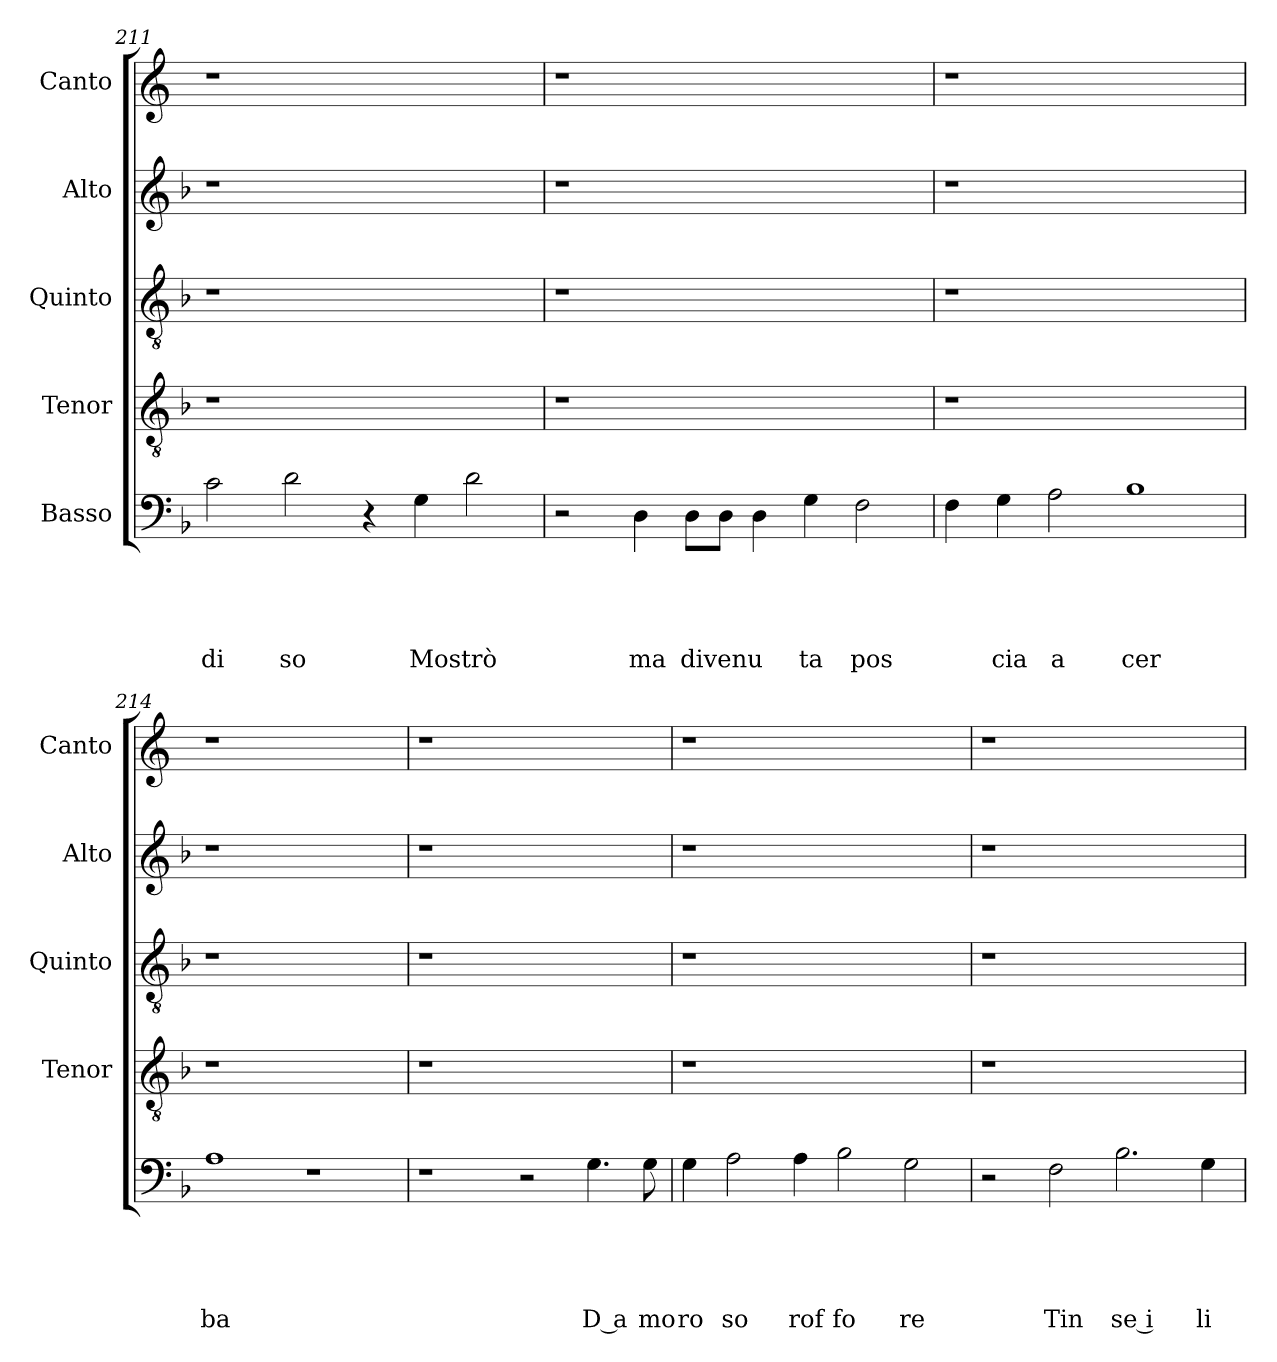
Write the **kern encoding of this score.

**kern	**text	**text	**text	**text	**text	**kern	**kern	**kern	**kern
*part5	*part5	*part5	*part5	*part5	*part5	*part4	*part3	*part2	*part1
*staff5	*staff5	*staff5	*staff5	*staff5	*staff5	*staff4	*staff3	*staff2	*staff1
*I"Basso	*	*	*	*	*	*I"Tenor	*I"Quinto	*I"Alto	*I"Canto
*	*	*	*	*	*	*I'Tenor	*I'Quinto	*I'Alto	*I'Canto
*clefF4	*	*	*	*	*	*clefGv2	*clefGv2	*clefG2	*clefG2
*k[b-]	*	*	*	*	*	*k[b-]	*k[b-]	*k[b-]	*k[]
*F:	*	*	*	*	*	*F:	*F:	*F:	*C:
=211	=211	=211	=211	=211	=211	=211	=211	=211	=211
!	!	!	!	!	!LO:LY:b	!	!	!	!
2c\	.	.	.	.	di	1r	1r	1r	1r
!	!	!	!	!	!LO:LY:b	!	!	!	!
2d\	.	.	.	.	so	.	.	.	.
4r	.	.	.	.	.	1ryy	1ryy	1ryy	1ryy
!	!	!	!	!	!LO:LY:b	!	!	!	!
4G\	.	.	.	.	Mostrò	.	.	.	.
2d\	.	.	.	.	.	.	.	.	.
=212	=212	=212	=212	=212	=212	=212	=212	=212	=212
2r	.	.	.	.	.	1r	1r	1r	1r
!	!	!	!	!	!LO:LY:b	!	!	!	!
4D\	.	.	.	.	ma	.	.	.	.
!	!	!	!	!	!LO:LY:b	!	!	!	!
8D\L	.	.	.	.	divenu	.	.	.	.
8D\J	.	.	.	.	.	.	.	.	.
4D\	.	.	.	.	.	1ryy	1ryy	1ryy	1ryy
!	!	!	!	!	!LO:LY:b	!	!	!	!
4G\	.	.	.	.	ta	.	.	.	.
!	!	!	!	!	!LO:LY:b	!	!	!	!
2F\	.	.	.	.	pos	.	.	.	.
!!LO:LB:g=z
=213	=213	=213	=213	=213	=213	=213	=213	=213	=213
4F\	.	.	.	.	.	1r	1r	1r	1r
!	!	!	!	!	!LO:LY:b	!	!	!	!
4G\	.	.	.	.	cia	.	.	.	.
!	!	!	!	!	!LO:LY:b	!	!	!	!
2A\	.	.	.	.	a	.	.	.	.
!	!	!	!	!	!LO:LY:b	!	!	!	!
1B-	.	.	.	.	cer	1ryy	1ryy	1ryy	1ryy
=214	=214	=214	=214	=214	=214	=214	=214	=214	=214
!	!	!	!	!	!LO:LY:b	!	!	!	!
1A	.	.	.	.	ba	1r	1r	1r	1r
1r	.	.	.	.	.	1ryy	1ryy	1ryy	1ryy
=215	=215	=215	=215	=215	=215	=215	=215	=215	=215
1r	.	.	.	.	.	1r	1r	1r	1r
2r	.	.	.	.	.	1ryy	1ryy	1ryy	1ryy
!	!	!	!	!	!LO:LY:b:rj	!	!	!	!
4.G\	.	.	.	.	D a	.	.	.	.
!	!	!	!	!	!LO:LY:b	!	!	!	!
8G\	.	.	.	.	mo	.	.	.	.
=216	=216	=216	=216	=216	=216	=216	=216	=216	=216
!	!	!	!	!	!LO:LY:b	!	!	!	!
4G\	.	.	.	.	ro	1r	1r	1r	1r
!	!	!	!	!	!LO:LY:b	!	!	!	!
2A\	.	.	.	.	so	.	.	.	.
!	!	!	!	!	!LO:LY:b	!	!	!	!
4A\	.	.	.	.	rof	.	.	.	.
!	!	!	!	!	!LO:LY:b	!	!	!	!
2B-\	.	.	.	.	fo	1ryy	1ryy	1ryy	1ryy
!	!	!	!	!	!LO:LY:b	!	!	!	!
2G\	.	.	.	.	re	.	.	.	.
=217	=217	=217	=217	=217	=217	=217	=217	=217	=217
2r	.	.	.	.	.	1r	1r	1r	1r
!	!	!	!	!	!LO:LY:b	!	!	!	!
2F\	.	.	.	.	Tin	.	.	.	.
!	!	!	!	!	!LO:LY:b:rj	!	!	!	!
2.B-\	.	.	.	.	se i	1ryy	1ryy	1ryy	1ryy
!	!	!	!	!	!LO:LY:b	!	!	!	!
4G\	.	.	.	.	li	.	.	.	.
=	=	=	=	=	=	=	=	=	=
*-	*-	*-	*-	*-	*-	*-	*-	*-	*-
